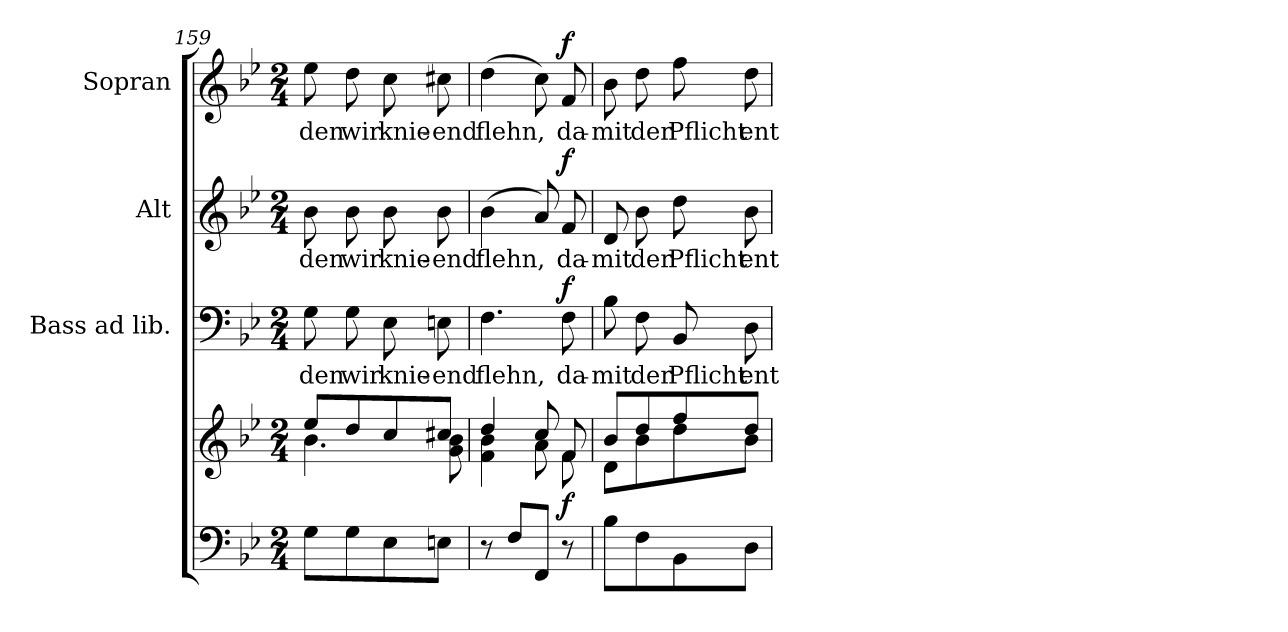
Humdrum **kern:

**kern	**kern	**dynam	**kern	**text	**dynam	**kern	**text	**dynam	**kern	**text	**dynam
*part4	*part4	*part4	*part3	*part3	*part3	*part2	*part2	*part2	*part1	*part1	*part1
*staff5	*staff4	*staff4/5	*staff3	*staff3	*staff3	*staff2	*staff2	*staff2	*staff1	*staff1	*staff1
*	*	*	*I"Bass ad lib.	*	*	*I"Alt	*	*	*I"Sopran	*	*
*	*	*	*I'B.	*	*	*I'A.	*	*	*I'S.	*	*
*clefF4	*clefG2	*	*clefF4	*	*	*clefG2	*	*	*clefG2	*	*
*k[b-e-]	*k[b-e-]	*	*k[b-e-]	*	*	*k[b-e-]	*	*	*k[b-e-]	*	*
*B-:	*B-:	*	*B-:	*	*	*B-:	*	*	*B-:	*	*
*M2/4	*M2/4	*	*M2/4	*	*	*M2/4	*	*	*M2/4	*	*
=159	=159	=159	=159	=159	=159	=159	=159	=159	=159	=159	=159
*	*^	*	*	*	*	*	*	*	*	*	*
!	!	!	!	!	!LO:LY:b	!	!	!LO:LY:b	!	!	!LO:LY:b	!
8G\L	8ee-/L	4.b-\	.	8G\	den	.	8b-\	den	.	8ee-\	den	.
!	!	!	!	!	!LO:LY:b	!	!	!LO:LY:b	!	!	!LO:LY:b	!
8G\	8dd/	.	.	8G\	wir	.	8b-\	wir	.	8dd\	wir	.
!	!	!	!	!	!LO:LY:b	!	!	!LO:LY:b	!	!	!LO:LY:b	!
8E-\	8cc/	.	.	8E-\	knie-	.	8b-\	knie-	.	8cc\	knie-	.
!	!	!	!	!	!LO:LY:b	!	!	!LO:LY:b	!	!	!LO:LY:b	!
8En\J	8cc#X/J	8g\ 8b-\	.	8En\	-end	.	8b-\	-end	.	8cc#X\	-end	.
=160	=160	=160	=160	=160	=160	=160	=160	=160	=160	=160	=160	=160
!	!	!	!	!	!LO:LY:b	!	!	!LO:LY:b	!	!	!LO:LY:b	!
8r	4dd/	4f\ 4b-\	.	4.F\	flehn,	.	(>4b-\	flehn,	.	(>4dd\	flehn,	.
8F/L	.	.	.	.	.	.	.	.	.	.	.	.
8FF/J	8cc/	8a\	.	.	.	.	8a/)	.	.	8cc\)	.	.
!	!	!	!LO:DY:b	!	!LO:LY:b	!LO:DY:a	!	!LO:LY:b	!LO:DY:a	!	!LO:LY:b	!LO:DY:a
8r	8f/	8f\	f	8F\	da-	f	8f/	da-	f	8f/	da-	f
!!LO:LB:g=z
=161	=161	=161	=161	=161	=161	=161	=161	=161	=161	=161	=161	=161
!	!	!	!	!	!LO:LY:b	!	!	!LO:LY:b	!	!	!LO:LY:b	!
8B-\L	8b-/L	8d\L	.	8B-\	-mit	.	8d/	-mit	.	8b-\	-mit	.
!	!	!	!	!	!LO:LY:b	!	!	!LO:LY:b	!	!	!LO:LY:b	!
8F\	8dd/	8b-\	.	8F\	der	.	8b-\	der	.	8dd\	der	.
!	!	!	!	!	!LO:LY:b	!	!	!LO:LY:b	!	!	!LO:LY:b	!
8BB-\	8ff/	8dd\	.	8BB-/	Pflicht	.	8dd\	Pflicht	.	8ff\	Pflicht	.
!	!	!	!	!	!LO:LY:b	!	!	!LO:LY:b	!	!	!LO:LY:b	!
8D\J	8dd/J	8b-\J	.	8D\	ent-	.	8b-\	ent-	.	8dd\	ent-	.
*	*v	*v	*	*	*	*	*	*	*	*	*	*
=	=	=	=	=	=	=	=	=	=	=	=
*-	*-	*-	*-	*-	*-	*-	*-	*-	*-	*-	*-
